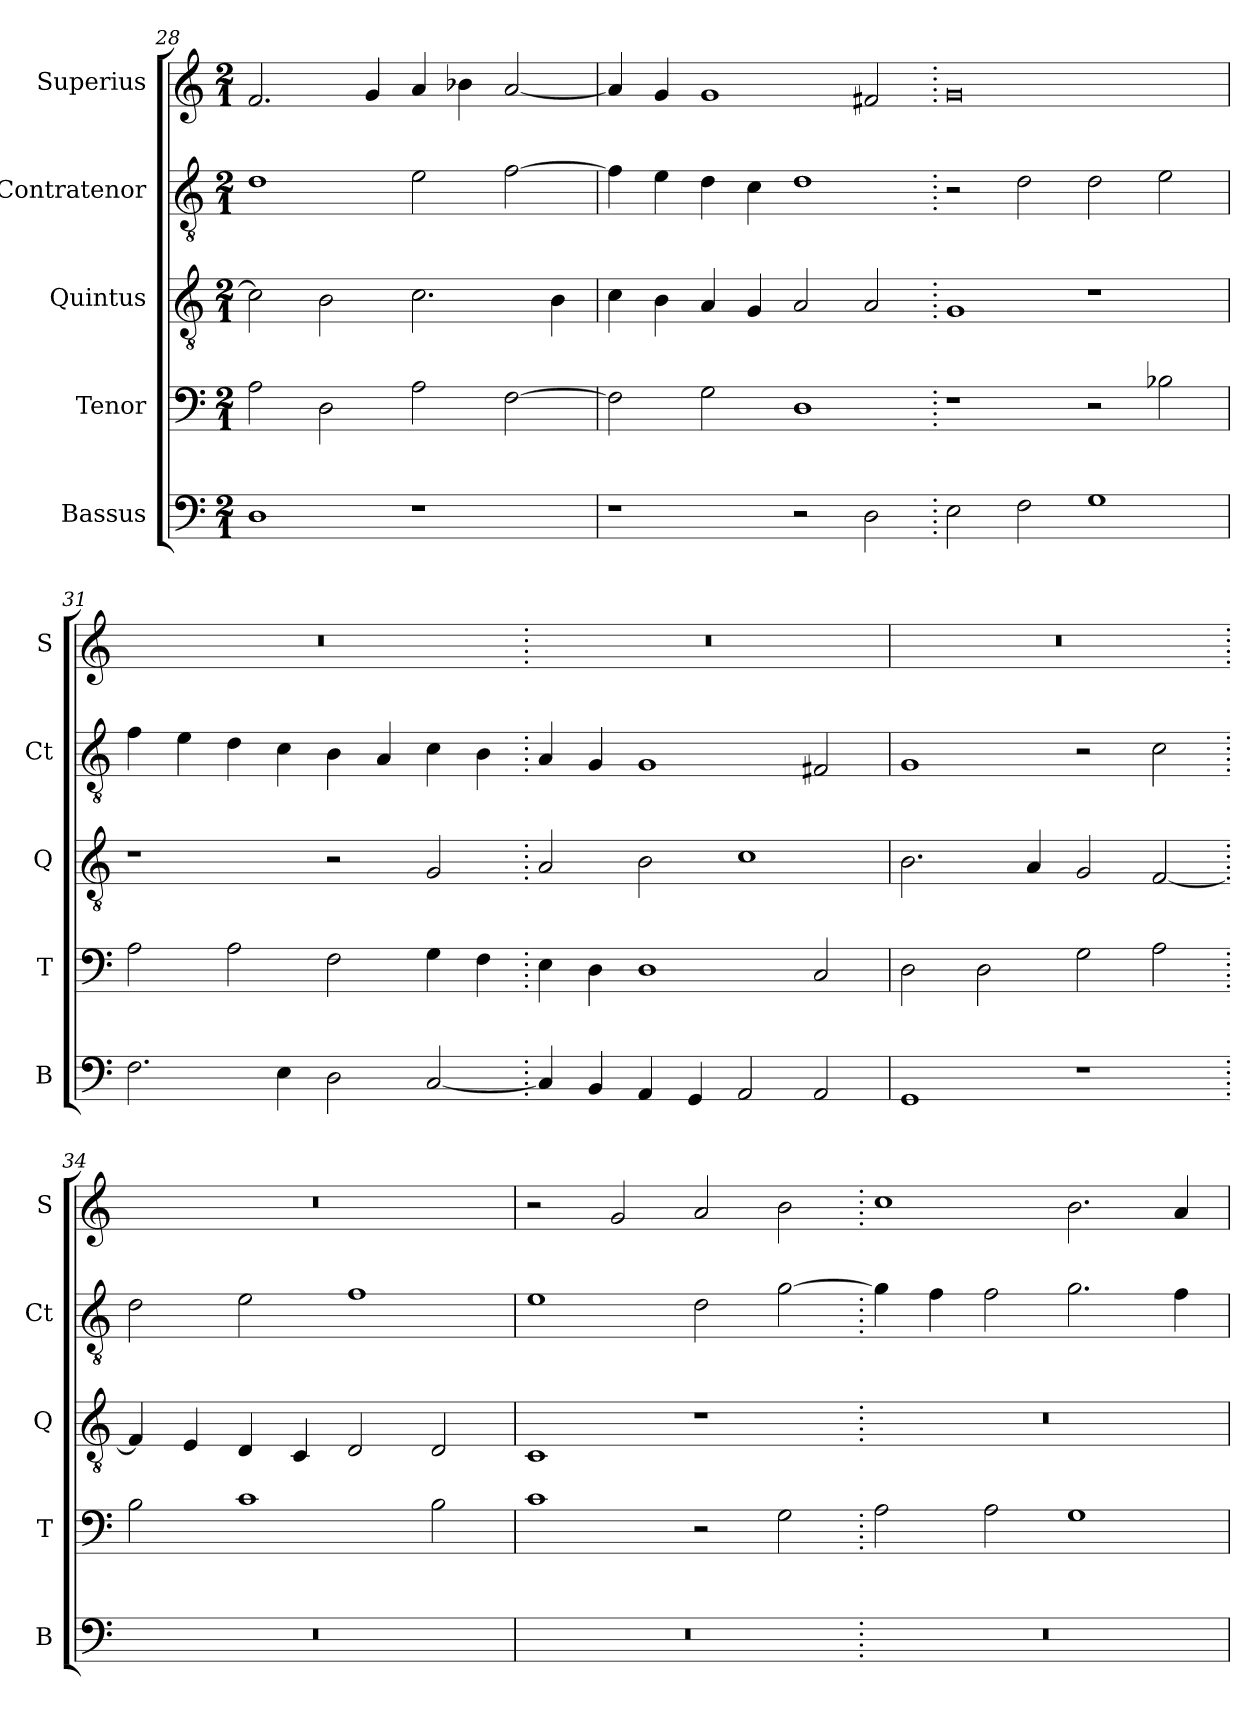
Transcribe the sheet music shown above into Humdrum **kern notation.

**kern	**kern	**kern	**kern	**kern
*part5	*part4	*part3	*part2	*part1
*staff5	*staff4	*staff3	*staff2	*staff1
*I"Bassus	*I"Tenor	*I"Quintus	*I"Contratenor	*I"Superius
*I'B	*I'T	*I'Q	*I'Ct	*I'S
*clefF4	*clefF4	*clefGv2	*clefGv2	*clefG2
*k[]	*k[]	*k[]	*k[]	*k[]
*M2/1	*M2/1	*M2/1	*M2/1	*M2/1
=28	=28	=28	=28	=28
1D	2A\	2c\]	1d	2.f/
.	2D\	2B\	.	.
.	.	.	.	4g/
1r	2A\	2.c\	2e\	4a/
.	.	.	.	4b-X\
.	[2F\	.	[2f\	[2a/
.	.	4B\	.	.
=29	=29	=29	=29	=29
1r	2F\]	4c\	4f\]	4a/]
.	.	4B\	4e\	4g/
.	2G\	4A/	4d\	1g
.	.	4G/	4c\	.
2r	1D	2A/	1d	.
2D\	.	2A/	.	2f#X/
=30.	=30.	=30.	=30.	=30.
2E\	1r	1G	2r	0g
2F\	.	.	2d\	.
1G	2r	1r	2d\	.
.	2B-X\	.	2e\	.
=31	=31	=31	=31	=31
2.F\	2A\	1r	4f\	0r
.	.	.	4e\	.
.	2A\	.	4d\	.
4E\	.	.	4c\	.
2D\	2F\	2r	4B\	.
.	.	.	4A/	.
[2C/	4G\	2G/	4c\	.
.	4F\	.	4B\	.
=32.	=32.	=32.	=32.	=32.
4C/]	4E\	2A/	4A/	0r
4BB/	4D\	.	4G/	.
4AA/	1D	2B\	1G	.
4GG/	.	.	.	.
2AA/	.	1c	.	.
2AA/	2C/	.	2F#X/	.
=33	=33	=33	=33	=33
1GG	2D\	2.B\	1G	0r
.	2D\	.	.	.
.	.	4A/	.	.
1r	2G\	2G/	2r	.
.	2A\	[2F/	2c\	.
=34.	=34.	=34.	=34.	=34.
0r	2B\	4F/]	2d\	0r
.	.	4E/	.	.
.	1c	4D/	2e\	.
.	.	4C/	.	.
.	.	2D/	1f	.
.	2B\	2D/	.	.
=35	=35	=35	=35	=35
0r	1c	1C	1e	2r
.	.	.	.	2g/
.	2r	1r	2d\	2a/
.	2G\	.	[2g\	2b\
=36.	=36.	=36.	=36.	=36.
0r	2A\	0r	4g\]	1cc
.	.	.	4f\	.
.	2A\	.	2f\	.
.	1G	.	2.g\	2.b\
.	.	.	4f\	4a/
=	=	=	=	=
*-	*-	*-	*-	*-
